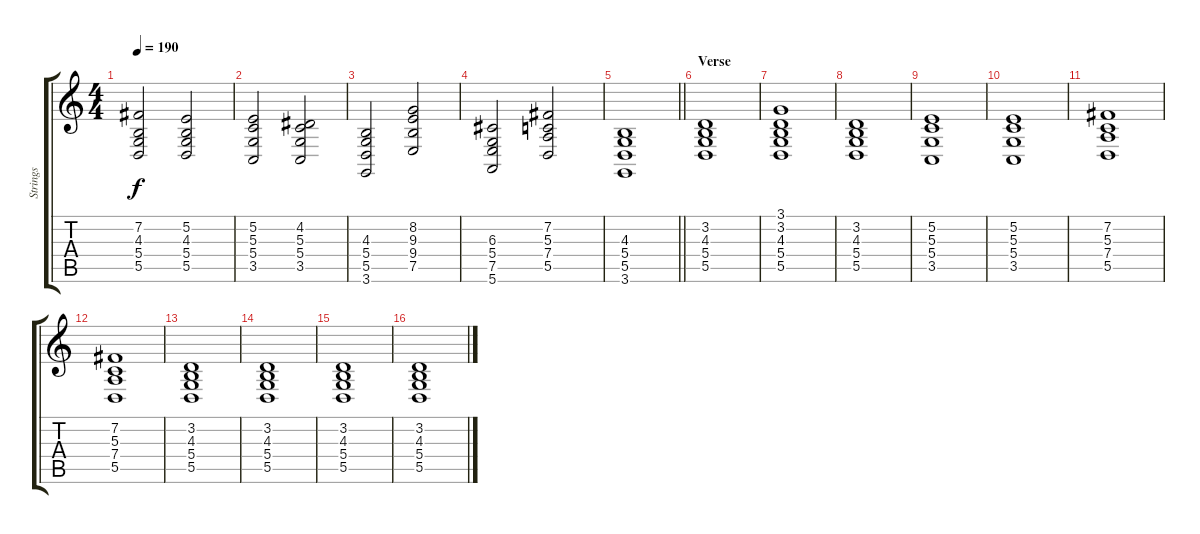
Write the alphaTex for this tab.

\track ("Strings" "Strings") {instrument stringensemble2}
\staff {score tabs}
\tuning (E4 B3 G3 D3 A2 E2) {hide}
\ts (4 4)
\tempo 190
\clef g2
\ks c
(7.2 4.3 5.4 5.5).2{dy f} (5.2 4.3 5.4 5.5).2 |
(5.2 5.3 5.4 3.5).2 (4.2 5.3 5.4 3.5).2 |
(4.3 5.4 5.5 3.6).2 (8.2 9.3 9.4 7.5).2 |
(6.3 5.4 7.5 5.6).2 (7.2 5.3 7.4 5.5).2 |
\barLineRight lightlight
(4.3 5.4 5.5 3.6).1 |
\section ("" "Verse")
(3.2 4.3 5.4 5.5).1 |
(3.1 3.2 4.3 5.4 5.5).1 |
(3.2 4.3 5.4 5.5).1 |
(5.2 5.3 5.4 3.5).1 |
(5.2 5.3 5.4 3.5).1 |
(7.2 5.3 7.4 5.5).1 |
(7.2 5.3 7.4 5.5).1 |
(3.2 4.3 5.4 5.5).1 |
(3.2 4.3 5.4 5.5).1 |
(3.2 4.3 5.4 5.5).1 |
(3.2 4.3 5.4 5.5).1
